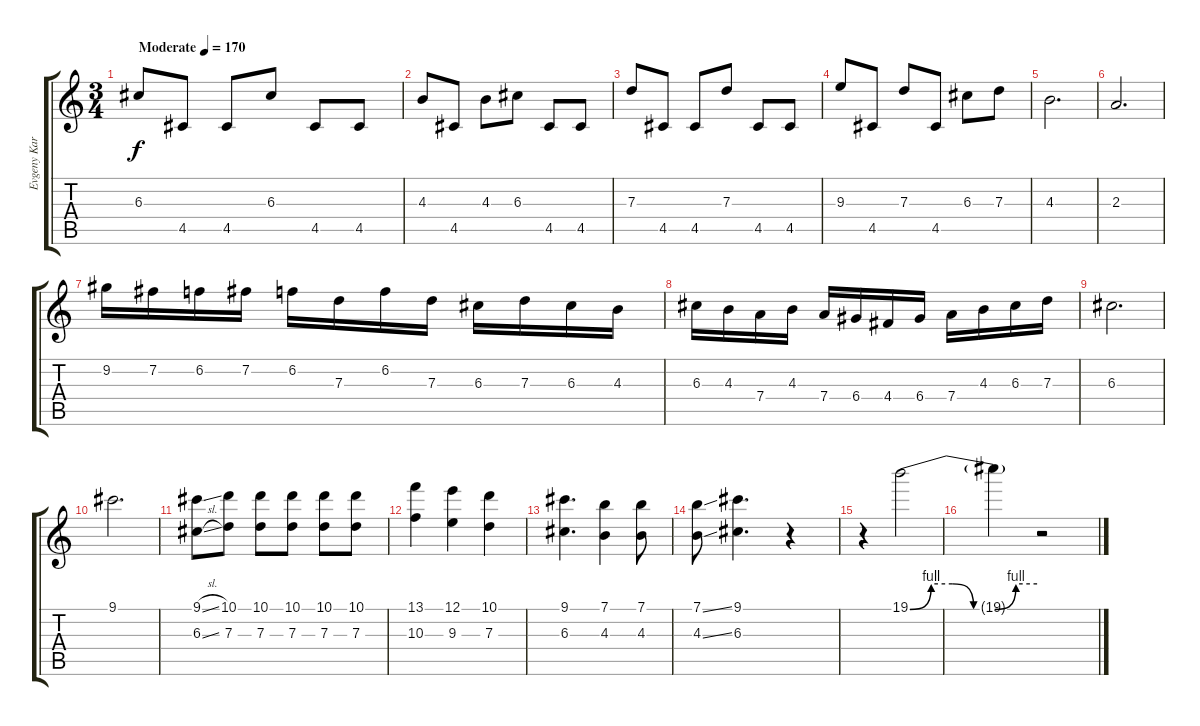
\track ("Evgeny Karpunin" "Evgeny Kar") {instrument distortionguitar}
\staff {score tabs}
\tuning (E4 B3 G3 D3 A2 E2) {hide}
\ts (3 4)
\tempo (170 "Moderate")
\clef g2
\ks c
6.3.8{dy f instrument distortionguitar} 4.5.8 4.5.8 6.3.8 4.5.8 4.5.8 |
4.3.8 4.5.8 4.3.8 6.3.8 4.5.8 4.5.8 |
7.3.8 4.5.8 4.5.8 7.3.8 4.5.8 4.5.8 |
9.3.8 4.5.8 7.3.8 4.5.8 6.3.8 7.3.8 |
4.3.2{d} |
2.3.2{d} |
9.2.16 7.2.16 6.2.16 7.2.16 6.2.16 7.3.16 6.2.16 7.3.16 6.3.16 7.3.16 6.3.16 4.3.16 |
6.3.16 4.3.16 7.4.16 4.3.16 7.4.16 6.4.16 4.4.16 6.4.16 7.4.16 4.3.16 6.3.16 7.3.16 |
6.3.2{d} |
9.1.2{d} |
(9.1{sl} 6.3{sl}).8 (10.1 7.3).8 (10.1 7.3).8 (10.1 7.3).8 (10.1 7.3).8 (10.1 7.3).8 |
(13.1 10.3).4 (12.1 9.3).4 (10.1 7.3).4 |
(9.1 6.3).4{d} (7.1 4.3).4 (7.1 4.3).8 |
(7.1{ss} 4.3{ss}).8 (9.1 6.3).4{d} r.4 |
r.4 19.1{be (custom 0 0 10 4 20 4 30 0 40 0 50 4 60 4)}.2 |
19.1{t}.4 r.2
